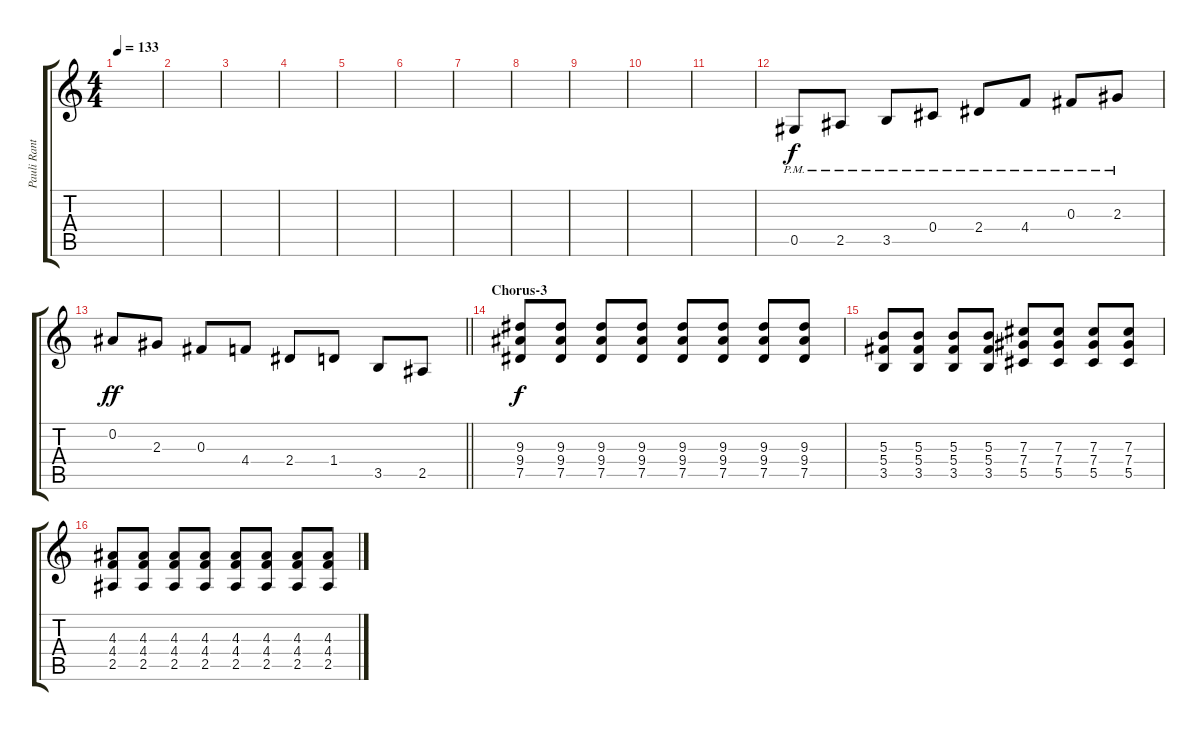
\track ("Pauli Rantasalmi - Guitar" "Pauli Rant") {instrument distortionguitar}
\staff {score tabs}
\tuning (Eb4 Bb3 Gb3 Db3 Ab2 Eb2) {hide}
\ts (4 4)
\tempo 133
\clef g2
\ks c
|
|
|
|
|
|
|
|
|
|
|
0.5{pm}.8{dy f volume 15} 2.5{pm}.8 3.5{pm}.8 0.4{pm}.8 2.4{pm}.8 4.4{pm}.8 0.3{pm}.8 2.3{pm}.8 |
\barLineRight lightlight
0.2.8{dy ff} 2.3.8 0.3.8 4.4.8 2.4.8 1.4.8 3.5.8 2.5.8 |
\section ("" "Chorus-3")
(9.3 9.4 7.5).8{dy f} (9.3 9.4 7.5).8 (9.3 9.4 7.5).8 (9.3 9.4 7.5).8 (9.3 9.4 7.5).8 (9.3 9.4 7.5).8 (9.3 9.4 7.5).8 (9.3 9.4 7.5).8 |
(5.3 5.4 3.5).8 (5.3 5.4 3.5).8 (5.3 5.4 3.5).8 (5.3 5.4 3.5).8 (7.3 7.4 5.5).8 (7.3 7.4 5.5).8 (7.3 7.4 5.5).8 (7.3 7.4 5.5).8 |
(4.3 4.4 2.5).8 (4.3 4.4 2.5).8 (4.3 4.4 2.5).8 (4.3 4.4 2.5).8 (4.3 4.4 2.5).8 (4.3 4.4 2.5).8 (4.3 4.4 2.5).8 (4.3 4.4 2.5).8
